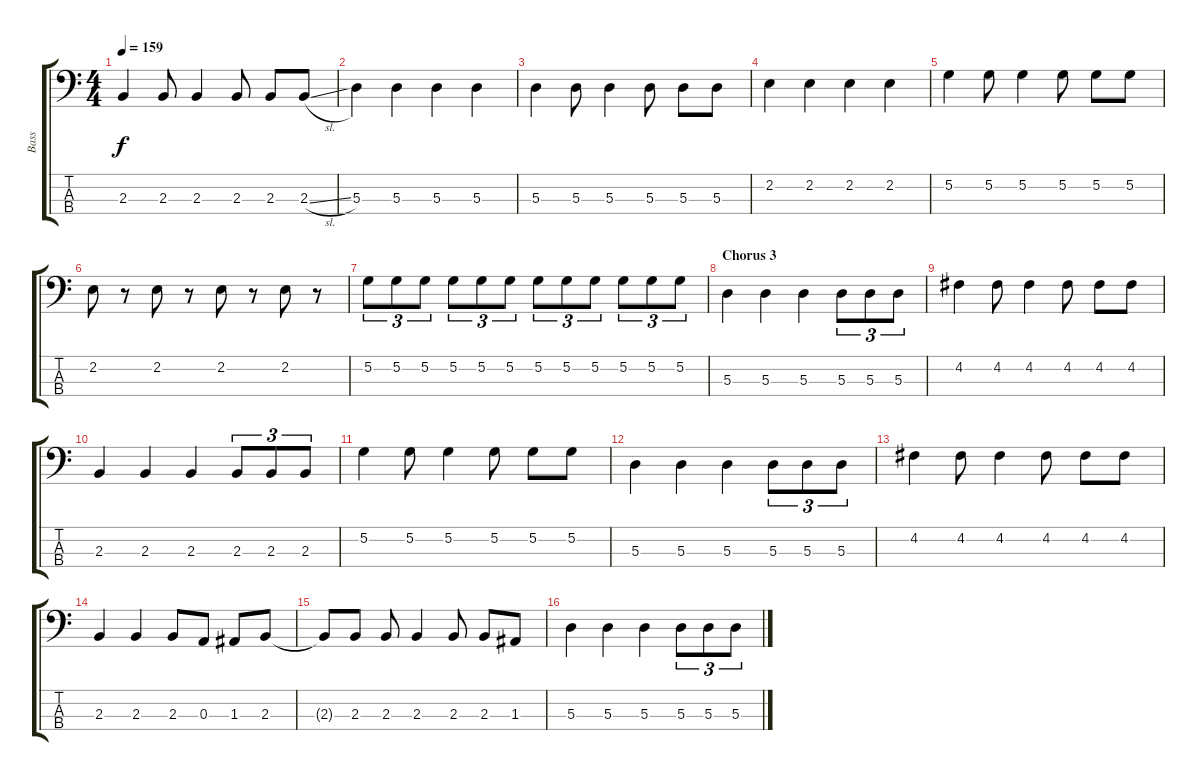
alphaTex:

\track ("Bass" "Bass") {instrument electricbassfinger}
\staff {score tabs}
\tuning (G2 D2 A1 E1) {hide}
\ts (4 4)
\tempo 159
\clef f4
\ks c
2.3.4{dy f} 2.3.8 2.3.4 2.3.8 2.3.8 2.3{sl}.8 |
5.3.4 5.3.4 5.3.4 5.3.4 |
5.3.4 5.3.8 5.3.4 5.3.8 5.3.8 5.3.8 |
2.2.4 2.2.4 2.2.4 2.2.4 |
5.2.4 5.2.8 5.2.4 5.2.8 5.2.8 5.2.8 |
2.2.8 r.8 2.2.8 r.8 2.2.8 r.8 2.2.8 r.8 |
5.2.8{tu (3 2)} 5.2.8{tu (3 2)} 5.2.8{tu (3 2)} 5.2.8{tu (3 2)} 5.2.8{tu (3 2)} 5.2.8{tu (3 2)} 5.2.8{tu (3 2)} 5.2.8{tu (3 2)} 5.2.8{tu (3 2)} 5.2.8{tu (3 2)} 5.2.8{tu (3 2)} 5.2.8{tu (3 2)} |
\section ("" "Chorus 3")
5.3.4 5.3.4 5.3.4 5.3.8{tu (3 2)} 5.3.8{tu (3 2)} 5.3.8{tu (3 2)} |
4.2.4 4.2.8 4.2.4 4.2.8 4.2.8 4.2.8 |
2.3.4 2.3.4 2.3.4 2.3.8{tu (3 2)} 2.3.8{tu (3 2)} 2.3.8{tu (3 2)} |
5.2.4 5.2.8 5.2.4 5.2.8 5.2.8 5.2.8 |
5.3.4 5.3.4 5.3.4 5.3.8{tu (3 2)} 5.3.8{tu (3 2)} 5.3.8{tu (3 2)} |
4.2.4 4.2.8 4.2.4 4.2.8 4.2.8 4.2.8 |
2.3.4 2.3.4 2.3.8 0.3.8 1.3.8 2.3.8 |
2.3{t}.8 2.3.8 2.3.8 2.3.4 2.3.8 2.3.8 1.3.8 |
5.3.4 5.3.4 5.3.4 5.3.8{tu (3 2)} 5.3.8{tu (3 2)} 5.3.8{tu (3 2)}
